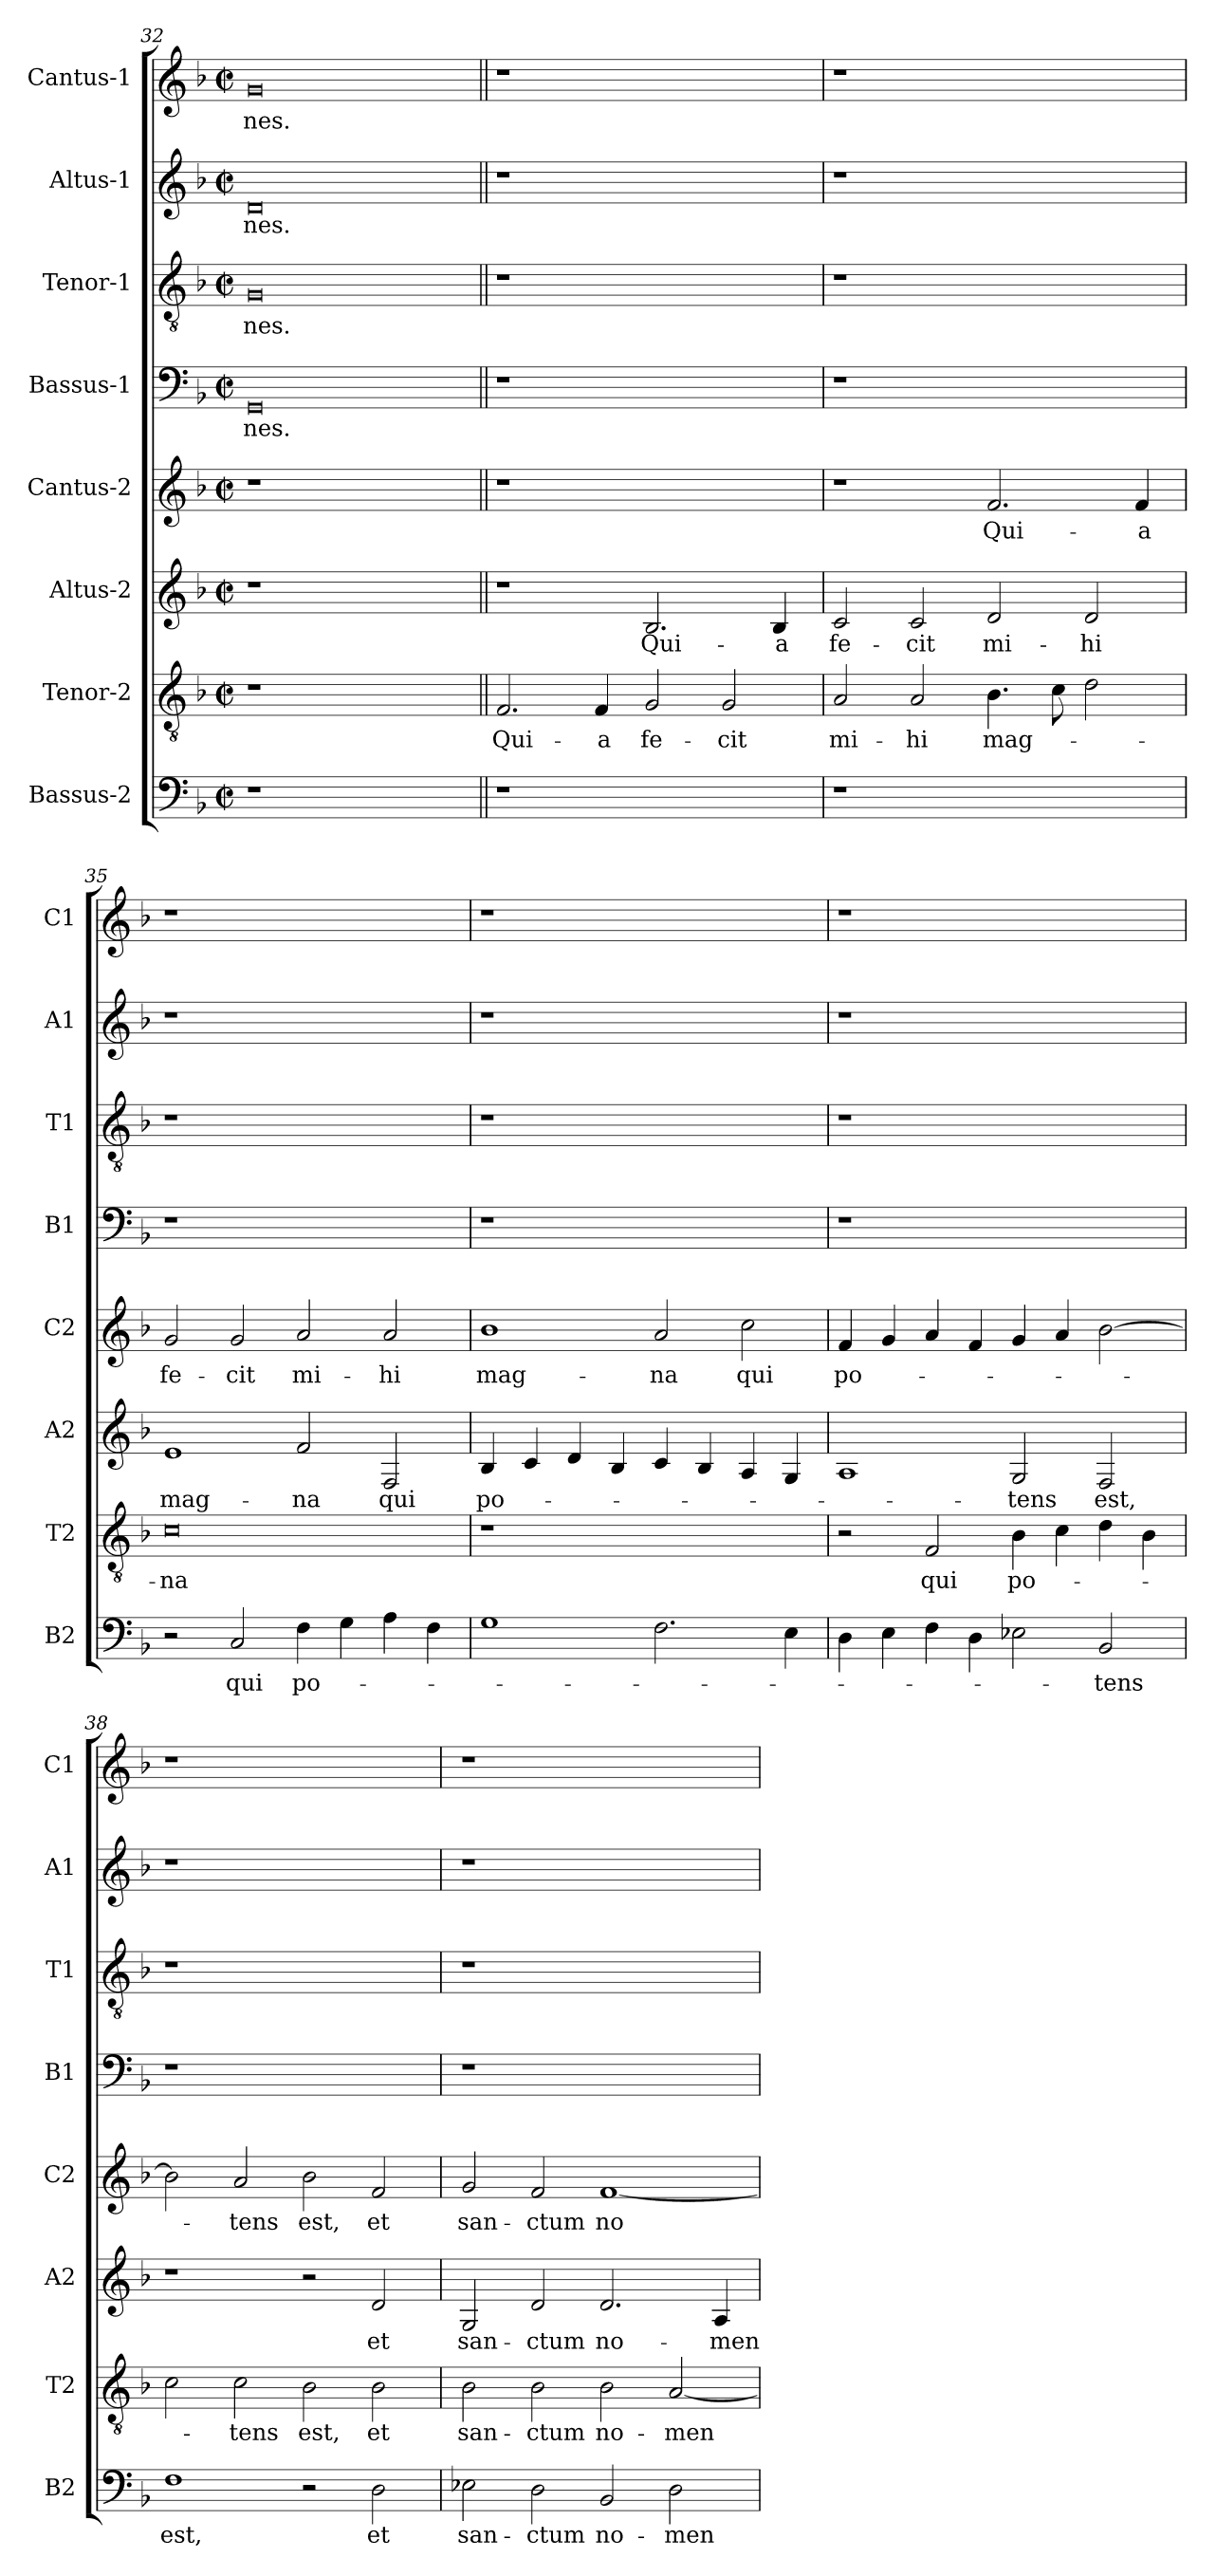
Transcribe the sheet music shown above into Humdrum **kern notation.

**kern	**text	**kern	**text	**kern	**text	**kern	**text	**kern	**text	**kern	**text	**kern	**text	**kern	**text
*part8	*part8	*part7	*part7	*part6	*part6	*part5	*part5	*part4	*part4	*part3	*part3	*part2	*part2	*part1	*part1
*staff8	*staff8	*staff7	*staff7	*staff6	*staff6	*staff5	*staff5	*staff4	*staff4	*staff3	*staff3	*staff2	*staff2	*staff1	*staff1
*I"Bassus-2	*	*I"Tenor-2	*	*I"Altus-2	*	*I"Cantus-2	*	*I"Bassus-1	*	*I"Tenor-1	*	*I"Altus-1	*	*I"Cantus-1	*
*I'B2	*	*I'T2	*	*I'A2	*	*I'C2	*	*I'B1	*	*I'T1	*	*I'A1	*	*I'C1	*
*clefF4	*	*clefGv2	*	*clefG2	*	*clefG2	*	*clefF4	*	*clefGv2	*	*clefG2	*	*clefG2	*
*k[b-]	*	*k[b-]	*	*k[b-]	*	*k[b-]	*	*k[b-]	*	*k[b-]	*	*k[b-]	*	*k[b-]	*
*F:	*	*F:	*	*F:	*	*F:	*	*F:	*	*F:	*	*F:	*	*F:	*
*M2/2	*	*M2/2	*	*M2/2	*	*M2/2	*	*M2/2	*	*M2/2	*	*M2/2	*	*M2/2	*
*met(c|)	*	*met(c|)	*	*met(c|)	*	*met(c|)	*	*met(c|)	*	*met(c|)	*	*met(c|)	*	*met(c|)	*
=32	=32	=32	=32	=32	=32	=32	=32	=32	=32	=32	=32	=32	=32	=32	=32
!	!	!	!	!	!	!	!	!	!LO:LY:b	!	!LO:LY:b	!	!LO:LY:b	!	!LO:LY:b
1r	.	1r	.	1r	.	1r	.	0GG	-nes.	0G	-nes.	0d	-nes.	0g	-nes.
1ryy	.	1ryy	.	1ryy	.	1ryy	.	.	.	.	.	.	.	.	.
!!LO:LB:g=z
=33||	=33||	=33||	=33||	=33||	=33||	=33||	=33||	=33||	=33||	=33||	=33||	=33||	=33||	=33||	=33||
!	!	!	!LO:LY:b	!	!	!	!	!	!	!	!	!	!	!	!
1r	.	2.F/	Qui-	1r	.	1r	.	1r	.	1r	.	1r	.	1r	.
!	!	!	!LO:LY:b	!	!	!	!	!	!	!	!	!	!	!	!
.	.	4F/	-a	.	.	.	.	.	.	.	.	.	.	.	.
!	!	!	!LO:LY:b	!	!LO:LY:b	!	!	!	!	!	!	!	!	!	!
1ryy	.	2G/	fe-	2.B-/	Qui-	1ryy	.	1ryy	.	1ryy	.	1ryy	.	1ryy	.
!	!	!	!LO:LY:b	!	!	!	!	!	!	!	!	!	!	!	!
.	.	2G/	-cit	.	.	.	.	.	.	.	.	.	.	.	.
!	!	!	!	!	!LO:LY:b	!	!	!	!	!	!	!	!	!	!
.	.	.	.	4B-/	-a	.	.	.	.	.	.	.	.	.	.
=34	=34	=34	=34	=34	=34	=34	=34	=34	=34	=34	=34	=34	=34	=34	=34
!	!	!	!LO:LY:b	!	!LO:LY:b	!	!	!	!	!	!	!	!	!	!
1r	.	2A/	mi-	2c/	fe-	1r	.	1r	.	1r	.	1r	.	1r	.
!	!	!	!LO:LY:b	!	!LO:LY:b	!	!	!	!	!	!	!	!	!	!
.	.	2A/	-hi	2c/	-cit	.	.	.	.	.	.	.	.	.	.
!	!	!	!LO:LY:b	!	!LO:LY:b	!	!LO:LY:b	!	!	!	!	!	!	!	!
1ryy	.	4.B-\	mag-	2d/	mi-	2.f/	Qui-	1ryy	.	1ryy	.	1ryy	.	1ryy	.
.	.	8c\	.	.	.	.	.	.	.	.	.	.	.	.	.
!	!	!	!	!	!LO:LY:b	!	!	!	!	!	!	!	!	!	!
.	.	2d\	.	2d/	-hi	.	.	.	.	.	.	.	.	.	.
!	!	!	!	!	!	!	!LO:LY:b	!	!	!	!	!	!	!	!
.	.	.	.	.	.	4f/	-a	.	.	.	.	.	.	.	.
=35	=35	=35	=35	=35	=35	=35	=35	=35	=35	=35	=35	=35	=35	=35	=35
!	!	!	!LO:LY:b	!	!LO:LY:b	!	!LO:LY:b	!	!	!	!	!	!	!	!
2r	.	0c	-na	1e	mag-	2g/	fe-	1r	.	1r	.	1r	.	1r	.
!	!LO:LY:b	!	!	!	!	!	!LO:LY:b	!	!	!	!	!	!	!	!
2C/	qui	.	.	.	.	2g/	-cit	.	.	.	.	.	.	.	.
!	!LO:LY:b	!	!	!	!LO:LY:b	!	!LO:LY:b	!	!	!	!	!	!	!	!
4F\	po-	.	.	2f/	-na	2a/	mi-	1ryy	.	1ryy	.	1ryy	.	1ryy	.
4G\	.	.	.	.	.	.	.	.	.	.	.	.	.	.	.
!	!	!	!	!	!LO:LY:b	!	!LO:LY:b	!	!	!	!	!	!	!	!
4A\	.	.	.	2F/	qui	2a/	-hi	.	.	.	.	.	.	.	.
4F\	.	.	.	.	.	.	.	.	.	.	.	.	.	.	.
=36	=36	=36	=36	=36	=36	=36	=36	=36	=36	=36	=36	=36	=36	=36	=36
!	!	!	!	!	!LO:LY:b	!	!LO:LY:b	!	!	!	!	!	!	!	!
1G	.	1r	.	4B-/	po-	1b-	mag-	1r	.	1r	.	1r	.	1r	.
.	.	.	.	4c/	.	.	.	.	.	.	.	.	.	.	.
.	.	.	.	4d/	.	.	.	.	.	.	.	.	.	.	.
.	.	.	.	4B-/	.	.	.	.	.	.	.	.	.	.	.
!	!	!	!	!	!	!	!LO:LY:b	!	!	!	!	!	!	!	!
2.F\	.	1ryy	.	4c/	.	2a/	-na	1ryy	.	1ryy	.	1ryy	.	1ryy	.
.	.	.	.	4B-/	.	.	.	.	.	.	.	.	.	.	.
!	!	!	!	!	!	!	!LO:LY:b	!	!	!	!	!	!	!	!
.	.	.	.	4A/	.	2cc\	qui	.	.	.	.	.	.	.	.
4E\	.	.	.	4G/	.	.	.	.	.	.	.	.	.	.	.
!!LO:PB:g=z
=37	=37	=37	=37	=37	=37	=37	=37	=37	=37	=37	=37	=37	=37	=37	=37
!	!	!	!	!	!	!	!LO:LY:b	!	!	!	!	!	!	!	!
4D\	.	2r	.	1A	.	4f/	po-	1r	.	1r	.	1r	.	1r	.
4E\	.	.	.	.	.	4g/	.	.	.	.	.	.	.	.	.
!	!	!	!LO:LY:b	!	!	!	!	!	!	!	!	!	!	!	!
4F\	.	2F/	qui	.	.	4a/	.	.	.	.	.	.	.	.	.
4D\	.	.	.	.	.	4f/	.	.	.	.	.	.	.	.	.
!	!	!	!LO:LY:b	!	!LO:LY:b	!	!	!	!	!	!	!	!	!	!
2E-X\	.	4B-\	po-	2G/	-tens	4g/	.	1ryy	.	1ryy	.	1ryy	.	1ryy	.
.	.	4c\	.	.	.	4a/	.	.	.	.	.	.	.	.	.
!	!LO:LY:b	!	!	!	!LO:LY:b	!	!	!	!	!	!	!	!	!	!
2BB-/	-tens	4d\	.	2F/	est,	[2b-\	.	.	.	.	.	.	.	.	.
.	.	4B-\	.	.	.	.	.	.	.	.	.	.	.	.	.
=38	=38	=38	=38	=38	=38	=38	=38	=38	=38	=38	=38	=38	=38	=38	=38
!	!LO:LY:b	!	!	!	!	!	!	!	!	!	!	!	!	!	!
1F	est,	2c\	.	1r	.	2b-\]	.	1r	.	1r	.	1r	.	1r	.
!	!	!	!LO:LY:b	!	!	!	!LO:LY:b	!	!	!	!	!	!	!	!
.	.	2c\	-tens	.	.	2a/	-tens	.	.	.	.	.	.	.	.
!	!	!	!LO:LY:b	!	!	!	!LO:LY:b	!	!	!	!	!	!	!	!
2r	.	2B-\	est,	2r	.	2b-\	est,	1ryy	.	1ryy	.	1ryy	.	1ryy	.
!	!LO:LY:b	!	!LO:LY:b	!	!LO:LY:b	!	!LO:LY:b	!	!	!	!	!	!	!	!
2D\	et	2B-\	et	2d/	et	2f/	et	.	.	.	.	.	.	.	.
=39	=39	=39	=39	=39	=39	=39	=39	=39	=39	=39	=39	=39	=39	=39	=39
!	!LO:LY:b	!	!LO:LY:b	!	!LO:LY:b	!	!LO:LY:b	!	!	!	!	!	!	!	!
2E-X\	san-	2B-\	san-	2G/	san-	2g/	san-	1r	.	1r	.	1r	.	1r	.
!	!LO:LY:b	!	!LO:LY:b	!	!LO:LY:b	!	!LO:LY:b	!	!	!	!	!	!	!	!
2D\	-ctum	2B-\	-ctum	2d/	-ctum	2f/	-ctum	.	.	.	.	.	.	.	.
!	!LO:LY:b	!	!LO:LY:b	!	!LO:LY:b	!	!LO:LY:b	!	!	!	!	!	!	!	!
2BB-/	no-	2B-\	no-	2.d/	no-	[1f	no-	1ryy	.	1ryy	.	1ryy	.	1ryy	.
!	!LO:LY:b	!	!LO:LY:b	!	!	!	!	!	!	!	!	!	!	!	!
2D\	-men	[2A/	-men	.	.	.	.	.	.	.	.	.	.	.	.
!	!	!	!	!	!LO:LY:b	!	!	!	!	!	!	!	!	!	!
.	.	.	.	4A/	-men	.	.	.	.	.	.	.	.	.	.
=	=	=	=	=	=	=	=	=	=	=	=	=	=	=	=
*-	*-	*-	*-	*-	*-	*-	*-	*-	*-	*-	*-	*-	*-	*-	*-
